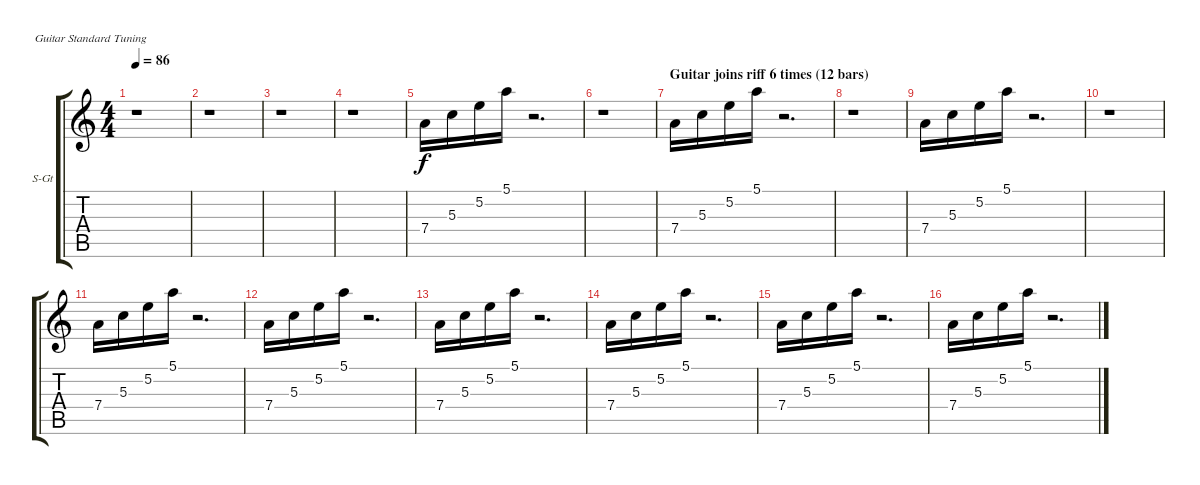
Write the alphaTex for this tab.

\bracketExtendMode groupsimilarinstruments
\firstSystemTrackNameOrientation horizontal
\otherSystemsTrackNameOrientation horizontal
\track ("Percussion(Bengerg)" "S-Gt") {instrument marimba}
\staff {score tabs}
\tuning (E4 B3 G3 D3 A2 E2)
\displaytranspose 12
\ts (4 4)
\tempo 86
\clef g2
\ks c
r.1{dy f} |
r.1 |
r.1 |
r.1 |
7.4.16 5.3.16 5.2.16 5.1.16 r.2{d} |
r.1 |
\section ("" "Guitar joins riff 6 times (12 bars)")
7.4.16 5.3.16 5.2.16 5.1.16 r.2{d} |
r.1 |
7.4.16 5.3.16 5.2.16 5.1.16 r.2{d} |
r.1 |
7.4.16 5.3.16 5.2.16 5.1.16 r.2{d} |
7.4.16 5.3.16 5.2.16 5.1.16 r.2{d} |
7.4.16 5.3.16 5.2.16 5.1.16 r.2{d} |
7.4.16 5.3.16 5.2.16 5.1.16 r.2{d} |
7.4.16 5.3.16 5.2.16 5.1.16 r.2{d} |
7.4.16 5.3.16 5.2.16 5.1.16 r.2{d}
